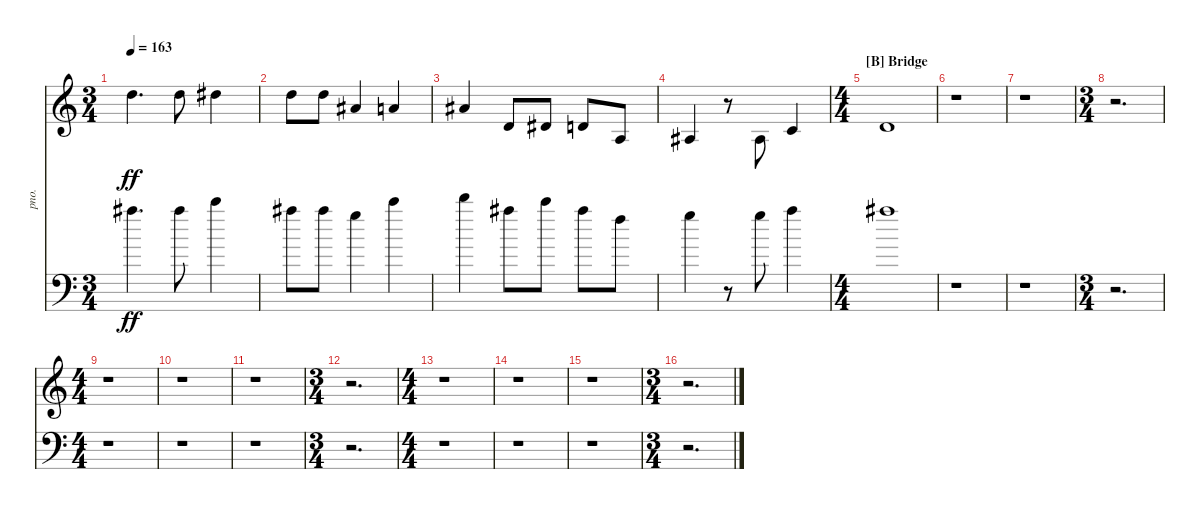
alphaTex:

\bracketExtendMode nobrackets
\track ("Melody" "pno.") {instrument acousticgrandpiano}
\staff {score}
\tuning (E4 B3 G3 D3 A2 E2)
\ts (3 4)
\tempo 163
\clef g2
\ks aminor
10.1.4{d dy ff beam Down} 10.1.8{beam Down} 11.1{acc #}.4{beam Down} |
10.1.8{beam Down} 10.1.8{beam Down} 6.1{acc #}.4{beam Up} 5.1.4{beam Up} |
6.1{acc #}.4{beam Up} 3.2.8{beam Up} 4.2{acc #}.8{beam Up} 3.2.8{beam Up} 2.3.8{beam Up} |
3.3{acc #}.4{beam Up} r.8{beam Down} 3.3{acc #}.8{beam Up} 1.2.4{beam Up} |
\ts (4 4)
\section ("B" "Bridge")
3.2.1{beam Up} |
r.1{beam Down} |
r.1{beam Down} |
\ts (3 4)
r.2{d beam Down} |
\ts (4 4)
r.1{beam Down} |
r.1{beam Down} |
r.1{beam Down} |
\ts (3 4)
r.2{d beam Down} |
\ts (4 4)
r.1{beam Down} |
r.1{beam Down} |
r.1{beam Down} |
\ts (3 4)
r.2{d beam Down}
\staff {score}
\tuning (G2 D2 A1 E1 B0)
\clef f4
\ottava regular
\simile none
\ks aminor
39.1{acc #}.4{d dy ff beam Down} 39.1{acc #}.8{beam Down} 41.1.4{beam Down} |
39.1{acc #}.8{beam Down} 39.1{acc #}.8{beam Down} 36.1.4{beam Down} 41.1.4{beam Down} |
43.1.4{beam Down} 39.1{acc #}.8{beam Down} 41.1.8{beam Down} 39.1{acc #}.8{beam Down} 34.1.8{beam Down} |
36.1.4{beam Down} r.8{beam Down} 36.1.8{beam Down} 38.1.4{beam Down} |
39.1{acc #}.1{beam Down} |
r.1{beam Down} |
r.1{beam Down} |
r.2{d beam Down} |
r.1{beam Down} |
r.1{beam Down} |
r.1{beam Down} |
r.2{d beam Down} |
r.1{beam Down} |
r.1{beam Down} |
r.1{beam Down} |
r.2{d beam Down}
